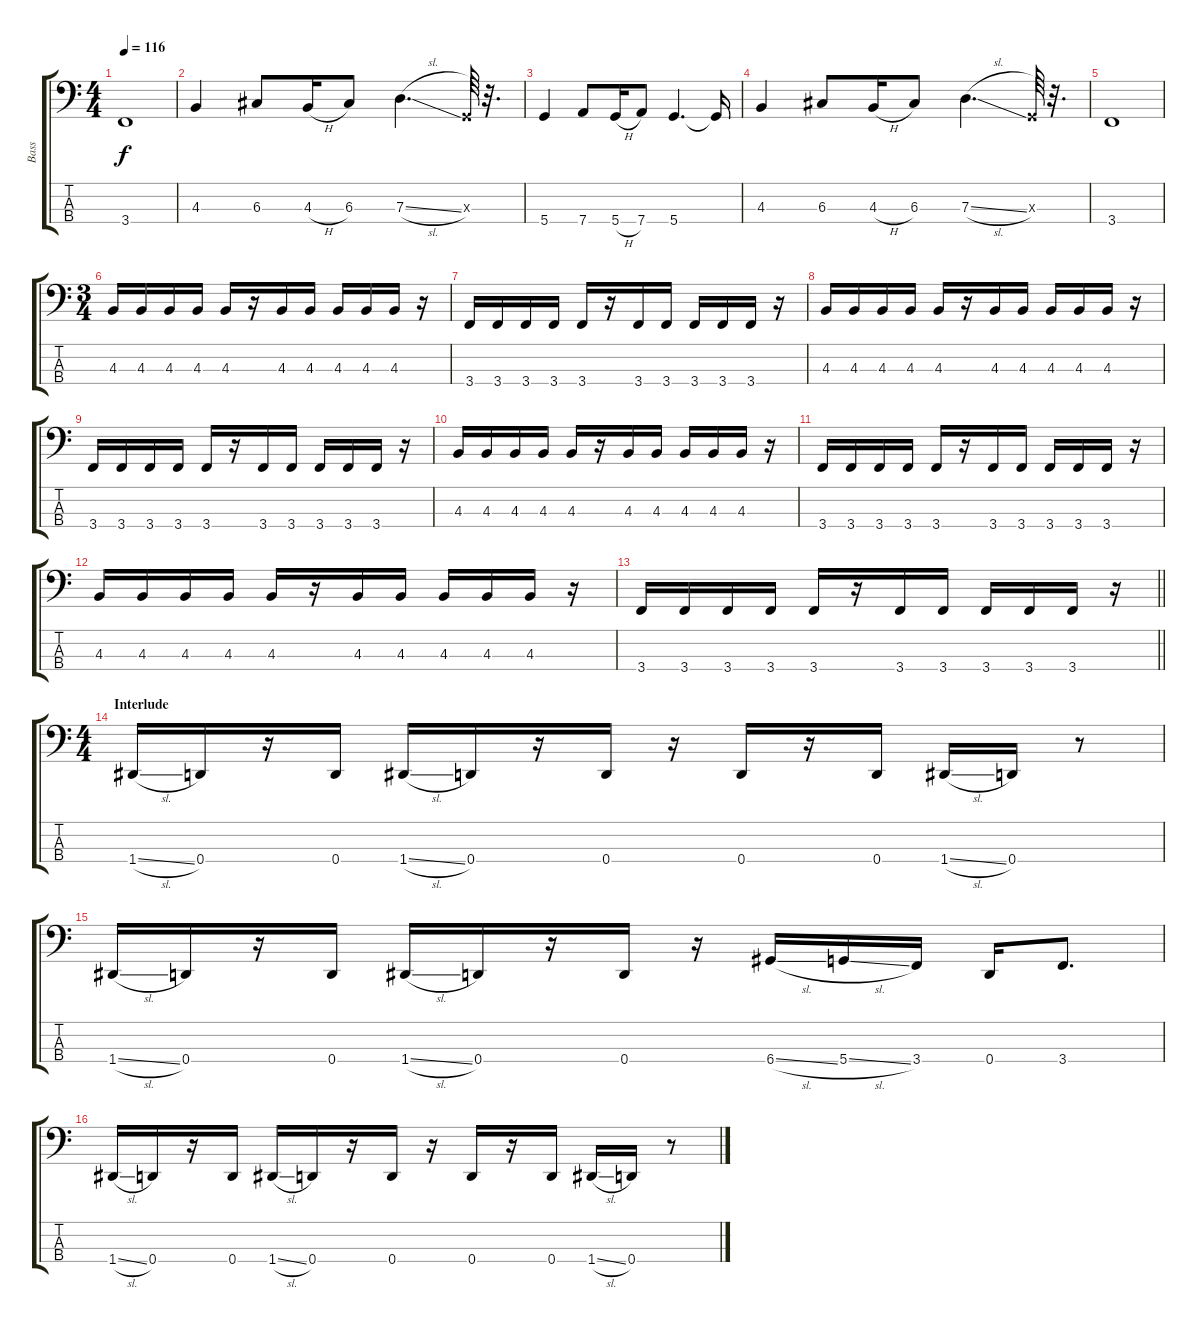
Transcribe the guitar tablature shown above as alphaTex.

\track ("Bass" "Bass") {instrument electricbassfinger}
\staff {score tabs}
\tuning (F2 C2 G1 D1) {hide}
\ts (4 4)
\tempo 116
\clef f4
\ks c
3.4.1{dy f} |
4.3.4 6.3.8 4.3{h}.16 6.3.8 7.3{sl}.4{d} 0.3{x}.64 r.32{d} |
5.4.4 7.4.8 5.4{h}.16 7.4.8 5.4.4{d} 5.4{t}.16 |
4.3.4 6.3.8 4.3{h}.16 6.3.8 7.3{sl}.4{d} 0.3{x}.64 r.32{d} |
3.4.1 |
\ts (3 4)
4.3.16 4.3.16 4.3.16 4.3.16 4.3.16 r.16 4.3.16 4.3.16 4.3.16 4.3.16 4.3.16 r.16 |
3.4.16 3.4.16 3.4.16 3.4.16 3.4.16 r.16 3.4.16 3.4.16 3.4.16 3.4.16 3.4.16 r.16 |
4.3.16 4.3.16 4.3.16 4.3.16 4.3.16 r.16 4.3.16 4.3.16 4.3.16 4.3.16 4.3.16 r.16 |
3.4.16 3.4.16 3.4.16 3.4.16 3.4.16 r.16 3.4.16 3.4.16 3.4.16 3.4.16 3.4.16 r.16 |
4.3.16 4.3.16 4.3.16 4.3.16 4.3.16 r.16 4.3.16 4.3.16 4.3.16 4.3.16 4.3.16 r.16 |
3.4.16 3.4.16 3.4.16 3.4.16 3.4.16 r.16 3.4.16 3.4.16 3.4.16 3.4.16 3.4.16 r.16 |
4.3.16 4.3.16 4.3.16 4.3.16 4.3.16 r.16 4.3.16 4.3.16 4.3.16 4.3.16 4.3.16 r.16 |
\barLineRight lightlight
3.4.16 3.4.16 3.4.16 3.4.16 3.4.16 r.16 3.4.16 3.4.16 3.4.16 3.4.16 3.4.16 r.16 |
\ts (4 4)
\section ("" "Interlude")
1.4{sl}.16 0.4.16 r.16 0.4.16 1.4{sl}.16 0.4.16 r.16 0.4.16 r.16 0.4.16 r.16 0.4.16 1.4{sl}.16 0.4.16 r.8 |
1.4{sl}.16 0.4.16 r.16 0.4.16 1.4{sl}.16 0.4.16 r.16 0.4.16 r.16 6.4{sl}.16 5.4{sl}.16 3.4.16 0.4.16 3.4.8{d} |
1.4{sl}.16 0.4.16 r.16 0.4.16 1.4{sl}.16 0.4.16 r.16 0.4.16 r.16 0.4.16 r.16 0.4.16 1.4{sl}.16 0.4.16 r.8
